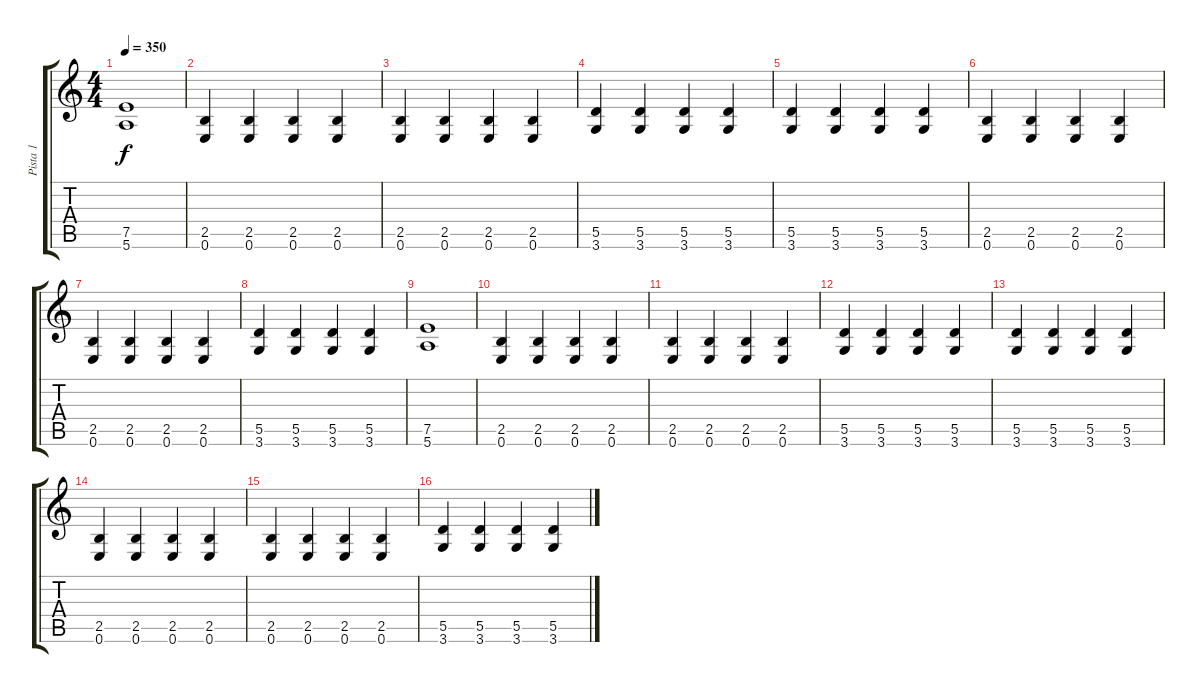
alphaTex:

\track ("Pista 1" "Pista 1") {instrument distortionguitar}
\staff {score tabs}
\tuning (E4 B3 G3 D3 A2 E2) {hide}
\ts (4 4)
\tempo 350
\clef g2
\ks c
(7.5 5.6).1{dy f} |
(2.5 0.6).4 (2.5 0.6).4 (2.5 0.6).4 (2.5 0.6).4 |
(2.5 0.6).4 (2.5 0.6).4 (2.5 0.6).4 (2.5 0.6).4 |
(5.5 3.6).4 (5.5 3.6).4 (5.5 3.6).4 (5.5 3.6).4 |
(5.5 3.6).4 (5.5 3.6).4 (5.5 3.6).4 (5.5 3.6).4 |
(2.5 0.6).4 (2.5 0.6).4 (2.5 0.6).4 (2.5 0.6).4 |
(2.5 0.6).4 (2.5 0.6).4 (2.5 0.6).4 (2.5 0.6).4 |
(5.5 3.6).4 (5.5 3.6).4 (5.5 3.6).4 (5.5 3.6).4 |
(7.5 5.6).1 |
(2.5 0.6).4 (2.5 0.6).4 (2.5 0.6).4 (2.5 0.6).4 |
(2.5 0.6).4 (2.5 0.6).4 (2.5 0.6).4 (2.5 0.6).4 |
(5.5 3.6).4 (5.5 3.6).4 (5.5 3.6).4 (5.5 3.6).4 |
(5.5 3.6).4 (5.5 3.6).4 (5.5 3.6).4 (5.5 3.6).4 |
(2.5 0.6).4 (2.5 0.6).4 (2.5 0.6).4 (2.5 0.6).4 |
(2.5 0.6).4 (2.5 0.6).4 (2.5 0.6).4 (2.5 0.6).4 |
(5.5 3.6).4 (5.5 3.6).4 (5.5 3.6).4 (5.5 3.6).4
